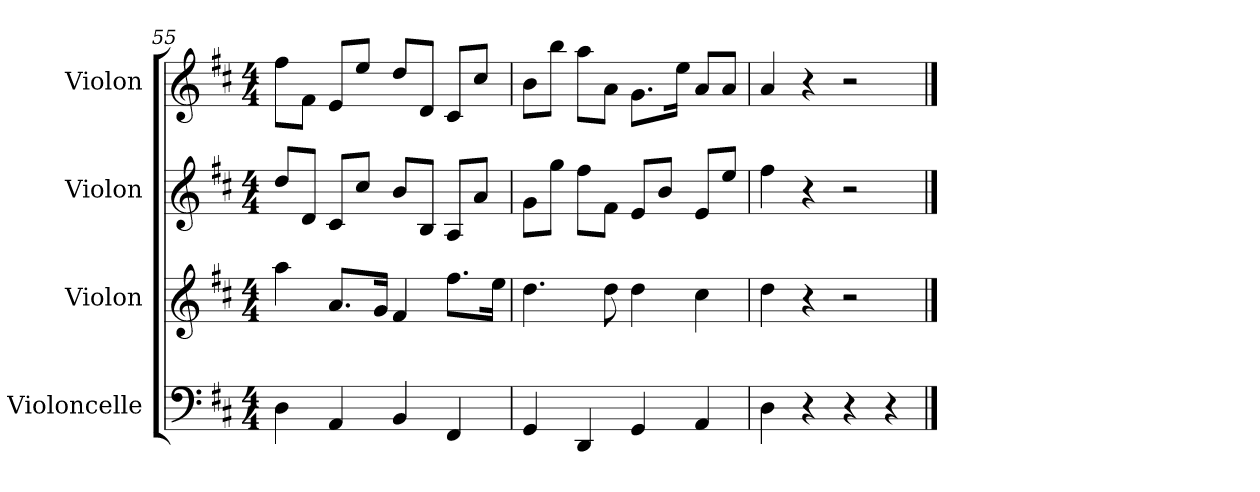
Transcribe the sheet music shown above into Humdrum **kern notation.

**kern	**kern	**kern	**kern
*part4	*part3	*part2	*part1
*staff4	*staff3	*staff2	*staff1
*I"Violoncelle	*I"Violon	*I"Violon	*I"Violon
*I'Vlc.	*I'Vln.	*I'Vln.	*I'Vln.
*clefF4	*clefG2	*clefG2	*clefG2
*k[f#c#]	*k[f#c#]	*k[f#c#]	*k[f#c#]
*M4/4	*M4/4	*M4/4	*M4/4
=55	=55	=55	=55
4D\	4aa\	8dd/L	8ff#\L
.	.	8d/J	8f#\J
4AA/	8.a/L	8c#/L	8e/L
.	.	8cc#/J	8ee/J
.	16g/Jk	.	.
4BB/	4f#/	8b/L	8dd/L
.	.	8B/J	8d/J
4FF#/	8.ff#\L	8A/L	8c#/L
.	.	8a/J	8cc#/J
.	16ee\Jk	.	.
!!LO:LB:g=z
=56	=56	=56	=56
4GG/	4.dd\	8g\L	8b\L
.	.	8gg\J	8bb\J
4DD/	.	8ff#\L	8aa\L
.	8dd\	8f#\J	8a\J
4GG/	4dd\	8e/L	8.g\L
.	.	8b/J	.
.	.	.	16ee\Jk
4AA/	4cc#\	8e/L	8a/L
.	.	8ee/J	8a/J
=57	=57	=57	=57
4D\	4dd\	4ff#\	4a/
4r	4r	4r	4r
4r	2r	2r	2r
4r	.	.	.
==	==	==	==
*-	*-	*-	*-
